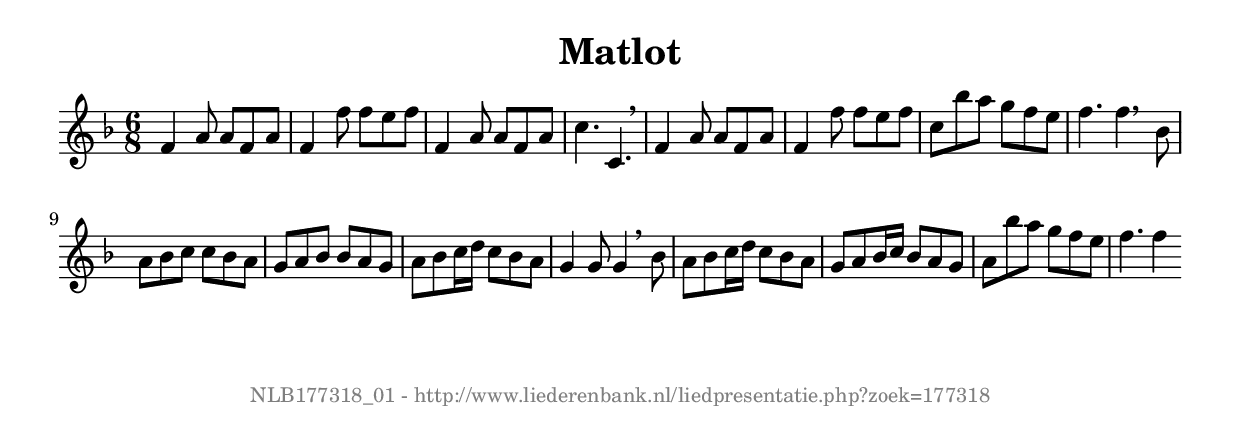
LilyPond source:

%
% produced by wce2krn 1.64 (7 June 2014)
%
\version"2.16"
#(append! paper-alist '(("long" . (cons (* 210 mm) (* 2000 mm)))))
#(set-default-paper-size "long")
sb = {\breathe}
mBreak = {\breathe }
bBreak = {\breathe }
x = {\once\override NoteHead #'style = #'cross }
gl=\glissando
itime={\override Staff.TimeSignature #'stencil = ##f }
ficta = {\once\set suggestAccidentals = ##t}
fine = {\once\override Score.RehearsalMark #'self-alignment-X = #1 \mark \markup {\italic{Fine}}}
dc = {\once\override Score.RehearsalMark #'self-alignment-X = #1 \mark \markup {\italic{D.C.}}}
dcf = {\once\override Score.RehearsalMark #'self-alignment-X = #1 \mark \markup {\italic{D.C. al Fine}}}
dcc = {\once\override Score.RehearsalMark #'self-alignment-X = #1 \mark \markup {\italic{D.C. al Coda}}}
ds = {\once\override Score.RehearsalMark #'self-alignment-X = #1 \mark \markup {\italic{D.S.}}}
dsf = {\once\override Score.RehearsalMark #'self-alignment-X = #1 \mark \markup {\italic{D.S. al Fine}}}
dsc = {\once\override Score.RehearsalMark #'self-alignment-X = #1 \mark \markup {\italic{D.S. al Coda}}}
pv = {\set Score.repeatCommands = #'((volta "1"))}
sv = {\set Score.repeatCommands = #'((volta "2"))}
tv = {\set Score.repeatCommands = #'((volta "3"))}
qv = {\set Score.repeatCommands = #'((volta "4"))}
xv = {\set Score.repeatCommands = #'((volta #f))}
\header{ tagline = ""
title = "Matlot"
}
\score {{
\key f \major
\relative g'
{
\set melismaBusyProperties = #'()
\time 6/8
\tempo 4=120
\override Score.MetronomeMark #'transparent = ##t
\override Score.RehearsalMark #'break-visibility = #(vector #t #t #f)
f4 a8 a f a f4 f'8 f e f f,4 a8 a f a c4. c, \sb f4 a8 a f a f4 f'8 f e f c bes' a g f e f4. f4 \bar ":|:" \bBreak
bes,8 a bes c c bes a g a bes bes a g a bes c16 d c8 bes a g4 g8 g4 \sb bes8 a bes c16 d c8 bes a g a bes16 c bes8 a g a bes' a g f e f4. f4 \bar ":|"
 }}
 \midi { }
 \layout {
            indent = 0.0\cm
}
}
\markup { \vspace #0 } \markup { \with-color #grey \fill-line { \center-column { \smaller "NLB177318_01 - http://www.liederenbank.nl/liedpresentatie.php?zoek=177318" } } }
